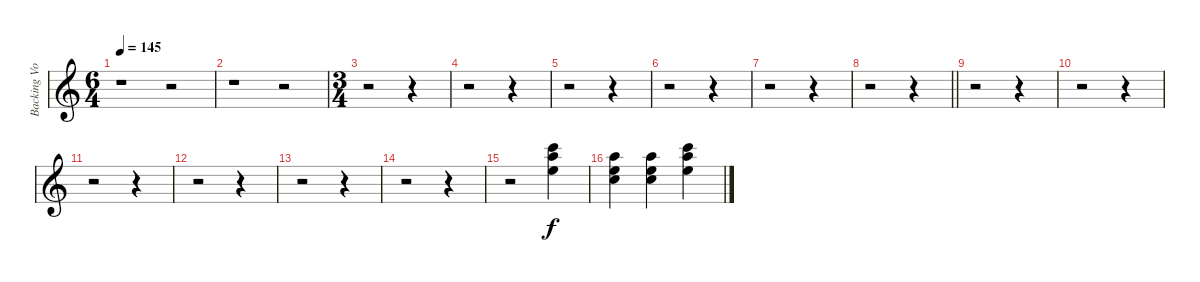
\track ("Backing Vocals 1" "Backing Vo") {instrument voiceoohs}
\staff {score}
\tuning (E5 B4 G4 D4 A3 E3) {hide}
\ts (6 4)
\tempo 145
\clef g2
\ks aminor
r.1{dy f} r.2 |
r.1 r.2 |
\ts (3 4)
r.2 r.4 |
r.2 r.4 |
r.2 r.4 |
r.2 r.4 |
r.2 r.4 |
\barLineRight lightlight
r.2 r.4 |
r.2 r.4 |
r.2 r.4 |
r.2 r.4 |
r.2 r.4 |
r.2 r.4 |
r.2 r.4 |
r.2 (0.1 10.2 17.3).4{instrument choiraahs} |
(0.1 1.2 14.3).4 (0.1 1.2 14.3).4 (0.1 10.2 17.3).4
